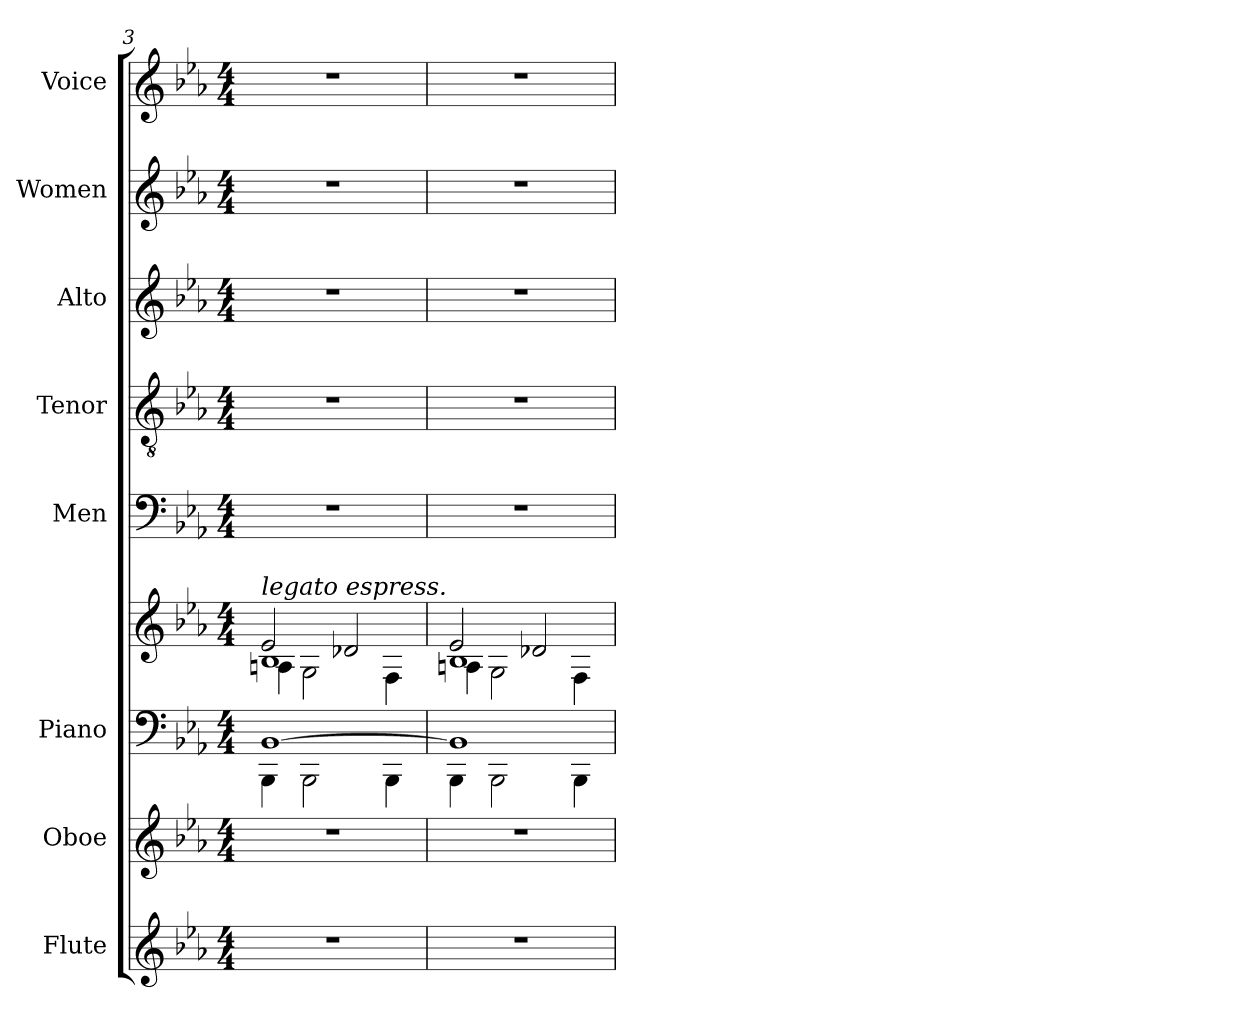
**kern	**kern	**kern	**kern	**kern	**kern	**kern	**kern	**kern
*part8	*part7	*part6	*part6	*part5	*part4	*part3	*part2	*part1
*staff9	*staff8	*staff7	*staff6	*staff5	*staff4	*staff3	*staff2	*staff1
*I"Flute	*I"Oboe	*I"Piano	*	*I"Men	*I"Tenor	*I"Alto	*I"Women	*I"Voice
*I'Fl	*I'Ob	*I'Pno.	*	*I'M.	*I'T.	*I'A.	*I'W.	*I'Vo.
*clefG2	*clefG2	*clefF4	*clefG2	*clefF4	*clefGv2	*clefG2	*clefG2	*clefG2
*k[b-e-a-]	*k[b-e-a-]	*k[b-e-a-]	*k[b-e-a-]	*k[b-e-a-]	*k[b-e-a-]	*k[b-e-a-]	*k[b-e-a-]	*k[b-e-a-]
*M4/4	*M4/4	*M4/4	*M4/4	*M4/4	*M4/4	*M4/4	*M4/4	*M4/4
=3	=3	=3	=3	=3	=3	=3	=3	=3
*	*	*^	*^	*	*	*	*	*
*	*	*	*	*	*^	*	*	*	*	*
!	!	!	!	!LO:TX:a:i:t=legato espress.	!	!	!	!	!	!	!
1r	1r	[1BB-	4BBB-\	2e-/	1B-	4An\	1r	1r	1r	1r	1r
.	.	.	2BBB-\	.	.	2G\	.	.	.	.	.
.	.	.	.	2d-X/	.	.	.	.	.	.	.
.	.	.	4BBB-\	.	.	4F\	.	.	.	.	.
=4	=4	=4	=4	=4	=4	=4	=4	=4	=4	=4	=4
1r	1r	1BB-]	4BBB-\	2e-/	1B-	4An\	1r	1r	1r	1r	1r
.	.	.	2BBB-\	.	.	2G\	.	.	.	.	.
.	.	.	.	2d-X/	.	.	.	.	.	.	.
.	.	.	4BBB-\	.	.	4F\	.	.	.	.	.
*	*	*v	*v	*	*	*	*	*	*	*	*
*	*	*	*v	*v	*v	*	*	*	*	*
=	=	=	=	=	=	=	=	=
*-	*-	*-	*-	*-	*-	*-	*-	*-
